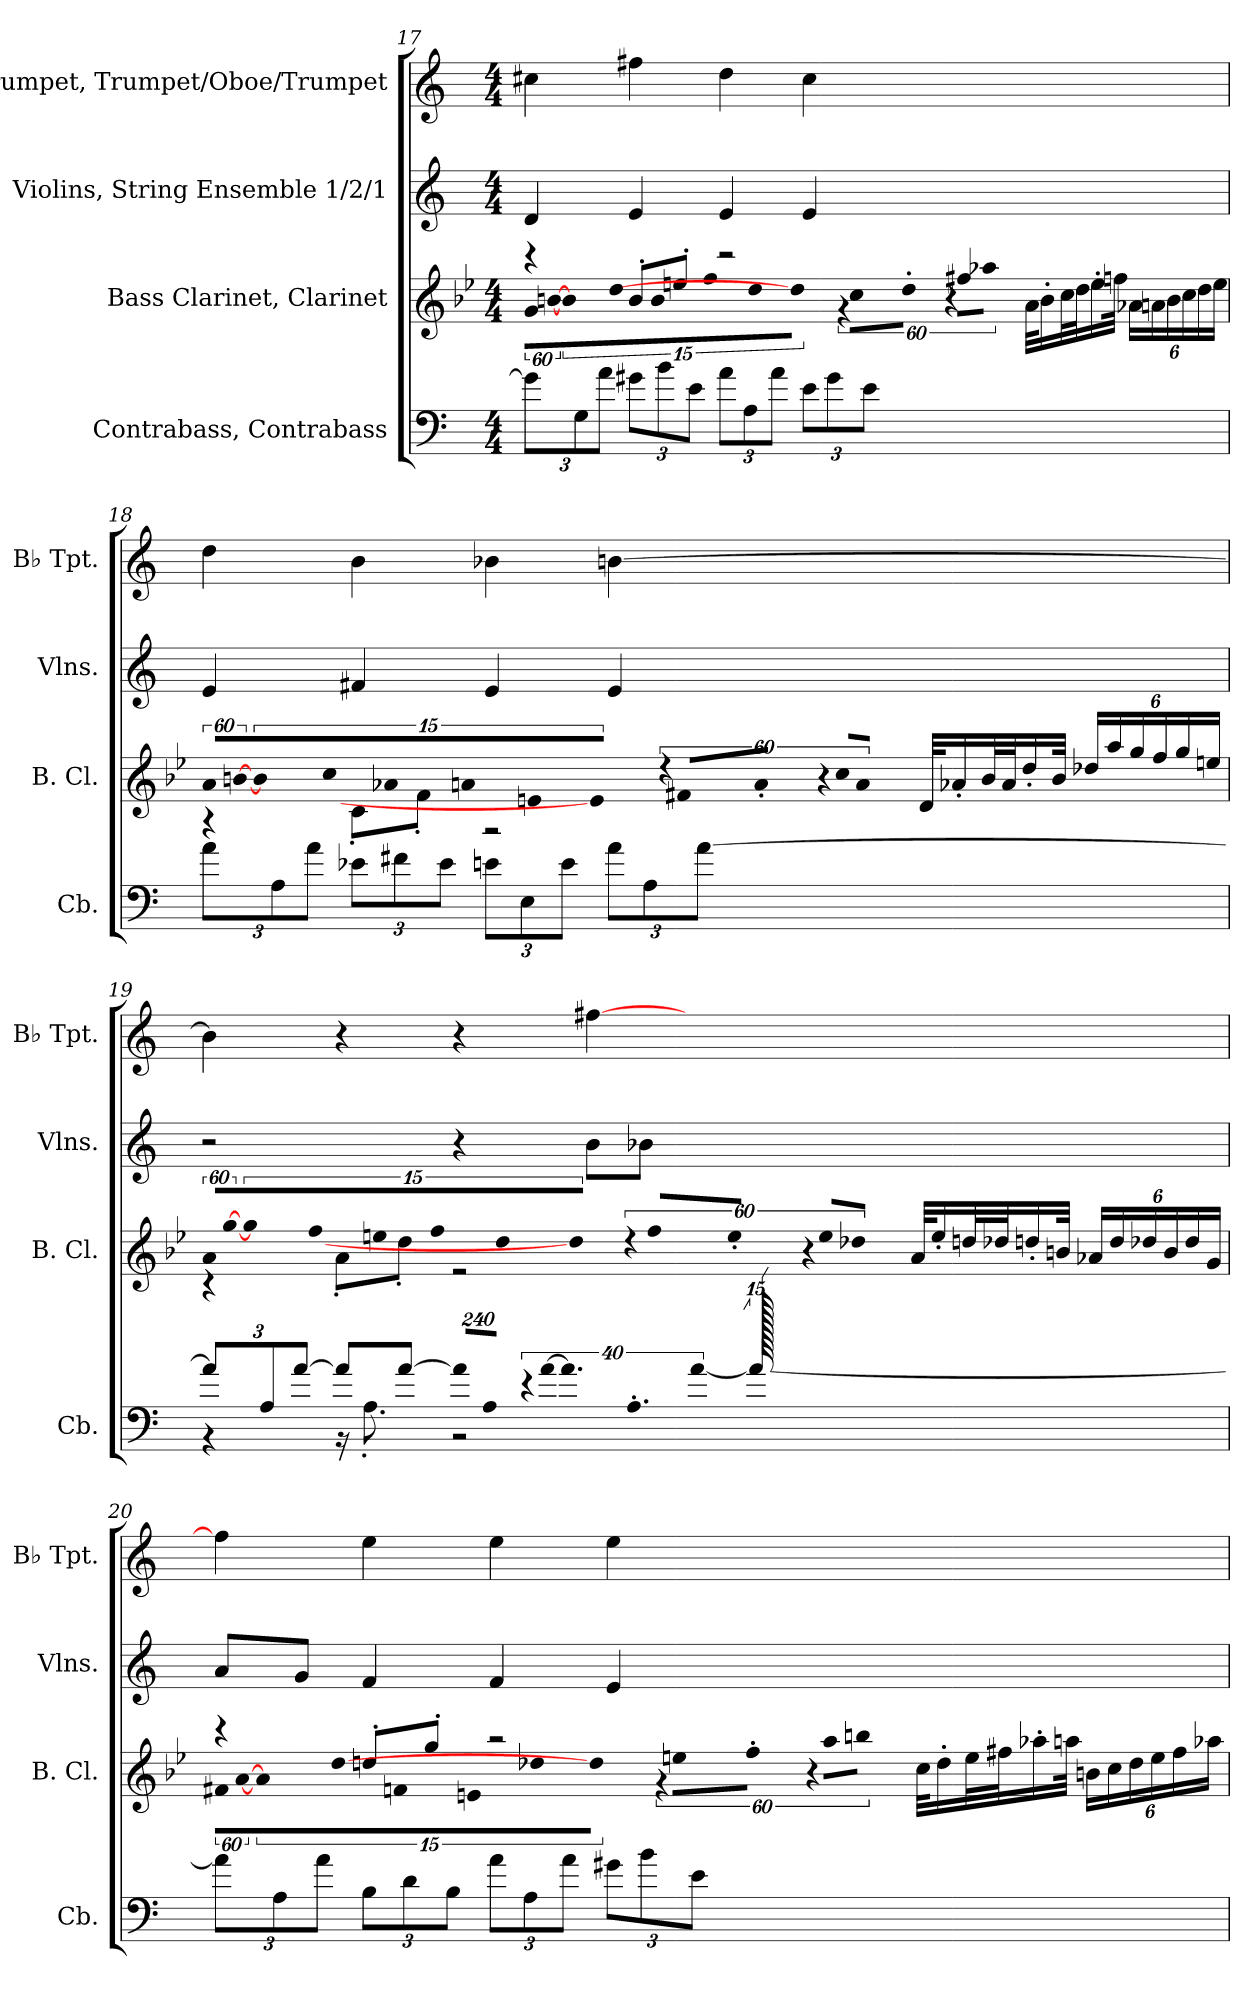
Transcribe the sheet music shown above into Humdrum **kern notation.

**kern	**kern	**kern	**kern
*part4	*part3	*part2	*part1
*staff4	*staff3	*staff2	*staff1
*I"Contrabass, Contrabass	*I"Bass Clarinet, Clarinet	*I"Violins, String Ensemble 1/2/1	*I"B♭ Trumpet, Trumpet/Oboe/Trumpet
*I'Cb.	*I'B. Cl.	*I'Vlns.	*I'B♭ Tpt.
!!LO:LB:g=z
*clefF4	*clefG2	*clefG2	*clefG2
*ITrd7c12	*ITrd8c14	*	*ITrd1c2
*k[]	*k[b-e-]	*k[]	*k[b-e-]
*M4/4	*M4/4	*M4/4	*M4/4
*Xbrackettup	*	*	*
=17	=17	=17	=17
*	*^	*	*
!	!	!LO:N:vis=32	!	!
12G\L]	4r	1920%53G\LLL	4d/	4bn\
!	!	!LO:N:vis=32	!	!
.	.	[1920%53Bn\	.	.
.	.	1920ryy	.	.
!	!	!LO:N:vis=32	!	!
.	.	1920%53B\]	.	.
!	!	!LO:N:vis=32	!	!
12GG\	.	1920%53d\J	.	.
!	!	!LO:N:vis=16	!	!
.	.	1920%107B\	.	.
!	!	!LO:N:vis=32	!	!
12A\J	.	1920%53f\L	.	.
!	!	!LO:N:vis=32	!	!
.	.	[1920%53d\	.	.
.	.	1920ryy	.	.
!	!	!LO:N:vis=32	!	!
.	.	1920%53d\JJJ]	.	.
!	!	!LO:N:vis=32	!	!
12G#X\L	8B'/L	1920%53r	4e/	4een\
!	!	!LO:N:vis=16	!	!
.	.	1920%107c\LL	.	.
!	!	!LO:N:vis=16	!	!
12B\	.	1920%107d'\JJ	.	.
.	8en'/J	.	.	.
!	!	!LO:N:vis=32	!	!
.	.	1920%53r	.	.
!	!	!LO:N:vis=32	!	!
12E\J	.	1920%53f#X\KLL	.	.
!	!	!LO:N:vis=16	!	!
.	.	1920%107a-X\JJ	.	.
12A\L	2r	32A\KLL	4e/	4cc\
.	.	16B'\	.	.
12AA\	.	.	.	.
.	.	32c\L	.	.
.	.	32d\J	.	.
.	.	16e'\	.	.
12A\J	.	.	.	.
.	.	32fn\JJk	.	.
*	*	*Xbrackettup	*	*
12E\L	.	24A-X\LL	4e/	4b\
.	.	24An\	.	.
12G#\	.	24B\	.	.
.	.	24c\	.	.
12E\J	.	24d\	.	.
.	.	24e\JJ	.	.
!!LO:LB:g=z
=18	=18	=18	=18	=18
*	*brackettup	*	*	*
!	!LO:N:vis=32	!	!	!
12A\L	1920%53A/LLL	4r	4e/	4cc\
!	!LO:N:vis=32	!	!	!
.	[1920%53Bn/	.	.	.
.	1920ryy	.	.	.
!	!LO:N:vis=32	!	!	!
.	1920%53B/]	.	.	.
!	!LO:N:vis=32	!	!	!
12AA\	1920%53c/J	.	.	.
!	!LO:N:vis=16	!	!	!
.	1920%107A-X/	.	.	.
!	!LO:N:vis=32	!	!	!
12A\J	1920%53An/L	.	.	.
!	!LO:N:vis=32	!	!	!
.	[1920%53En/	.	.	.
.	1920ryy	.	.	.
!	!LO:N:vis=32	!	!	!
.	1920%53E/JJJ]	.	.	.
!	!LO:N:vis=32	!	!	!
12E-X\L	1920%53r	8C'\L	4f#X/	4a\
!	!LO:N:vis=16	!	!	!
.	1920%107F#X/LL	.	.	.
!	!LO:N:vis=16	!	!	!
12F#X\	1920%107A'/JJ	.	.	.
.	.	8F#'\J	.	.
!	!LO:N:vis=32	!	!	!
.	1920%53r	.	.	.
!	!LO:N:vis=32	!	!	!
12E-\J	1920%53c/KLL	.	.	.
!	!LO:N:vis=16	!	!	!
.	1920%107A/JJ	.	.	.
12En\L	32D/KLL	2r	4e/	4a-X\
.	16A-X'/	.	.	.
12EE\	.	.	.	.
.	32B/L	.	.	.
.	32A-/J	.	.	.
.	16d'/	.	.	.
12E\J	.	.	.	.
.	32B/JJk	.	.	.
*	*Xbrackettup	*	*	*
12A\L	24d-X/LL	.	4e/	[4an\
.	24a/	.	.	.
12AA\	24g/	.	.	.
.	24f/	.	.	.
[12A\J	24g/	.	.	.
.	24en/JJ	.	.	.
!!LO:PB:g=z
=19	=19	=19	=19	=19
*^	*	*	*	*
*	*	*brackettup	*	*	*
!	!	!LO:N:vis=32	!	!	!
12A/L]	4r	1920%53A/LLL	4r	2r	4a\]
!	!	!LO:N:vis=32	!	!	!
.	.	[1920%53g/	.	.	.
.	.	1920ryy	.	.	.
!	!	!LO:N:vis=32	!	!	!
.	.	1920%53g/]	.	.	.
!	!	!LO:N:vis=32	!	!	!
12AA/	.	1920%53f/J	.	.	.
!	!	!LO:N:vis=16	!	!	!
.	.	1920%107en/	.	.	.
!	!	!LO:N:vis=32	!	!	!
[12A/J	.	1920%53f/L	.	.	.
!	!	!LO:N:vis=32	!	!	!
.	.	[1920%53d/	.	.	.
.	.	1920ryy	.	.	.
!	!	!LO:N:vis=32	!	!	!
.	.	1920%53d/JJJ]	.	.	.
!	!	!LO:N:vis=32	!	!	!
8A/L]	16r	1920%53r	8A'\L	.	4r
!	!	!LO:N:vis=16	!	!	!
.	.	1920%107f/LL	.	.	.
.	8.AA'\	.	.	.	.
!	!	!LO:N:vis=16	!	!	!
.	.	1920%107e'/JJ	.	.	.
[8A/J	.	.	8d'\J	.	.
!	!	!LO:N:vis=32	!	!	!
.	.	1920%53r	.	.	.
!	!	!LO:N:vis=32	!	!	!
.	.	1920%53e/KLL	.	.	.
!	!	!LO:N:vis=16	!	!	!
.	.	1920%107d-X/JJ	.	.	.
*brackettup	*	*	*	*	*
!LO:N:vis=16	!	!	!	!	!
1920%137A/LL]	2r	32A/KLL	2r	4r	4r
.	.	16e'/	.	.	.
!LO:N:vis=16	!	!	!	!	!
1920%137AA/JJ	.	.	.	.	.
.	.	32dn/L	.	.	.
.	.	32d-X/J	.	.	.
!LO:N:vis=32	!	!	!	!	!
640%23r	.	.	.	.	.
.	.	16dn'/	.	.	.
!LO:N:vis=32	!	!	!	!	!
[640%23A/KLL	.	.	.	.	.
!LO:N:vis=16.	!	!	!	!	!
960%103A/]	.	.	.	.	.
.	.	32Bn/JJk	.	.	.
*	*	*Xbrackettup	*	*	*
.	.	24A-X/LL	.	8b\L	[4een\
.	.	24d/	.	.	.
!LO:N:vis=16.	!	!	!	!	!
960%103AA'/	.	.	.	.	.
.	.	24d-X/	.	.	.
.	.	24B/	.	8b-X\J	.
.	.	24d-/	.	.	.
[240%17A/J	.	.	.	.	.
.	.	24G/JJ	.	.	.
1920A/_	1920ryy	1920ryy	1920ryy	1920ryy	1920ryy
*v	*v	*	*	*	*
!!LO:LB:g=z
=20	=20	=20	=20	=20
*Xbrackettup	*	*brackettup	*	*
*^	*	*	*	*
!	!	!	!LO:N:vis=32	!	!
*v	*v	*	*	*	*
12A\L]	4r	1920%53F#X\LLL	8a/L	4ee\]
!	!	!LO:N:vis=32	!	!
.	.	[1920%53A\	.	.
.	.	1920ryy	.	.
!	!	!LO:N:vis=32	!	!
.	.	1920%53A\]	.	.
!	!	!LO:N:vis=32	!	!
12AA\	.	1920%53d\J	.	.
!	!	!LO:N:vis=16	!	!
.	.	1920%107Fn\	.	.
.	.	.	8g/J	.
!	!	!LO:N:vis=32	!	!
12A\J	.	1920%53En\L	.	.
!	!	!LO:N:vis=32	!	!
.	.	[1920%53d-X\	.	.
.	.	1920ryy	.	.
!	!	!LO:N:vis=32	!	!
.	.	1920%53d-\JJJ]	.	.
!	!	!LO:N:vis=32	!	!
12BB\L	8dn'/L	1920%53r	4f/	4dd\
!	!	!LO:N:vis=16	!	!
.	.	1920%107en\LL	.	.
!	!	!LO:N:vis=16	!	!
12D\	.	1920%107f'\JJ	.	.
.	8g'/J	.	.	.
!	!	!LO:N:vis=32	!	!
.	.	1920%53r	.	.
!	!	!LO:N:vis=32	!	!
12BB\J	.	1920%53a\KLL	.	.
!	!	!LO:N:vis=16	!	!
.	.	1920%107bn\JJ	.	.
12A\L	2r	32c\KLL	4f/	4dd\
.	.	16d'\	.	.
12AA\	.	.	.	.
.	.	32e\L	.	.
.	.	32f#X\J	.	.
.	.	16a-X'\	.	.
12A\J	.	.	.	.
.	.	32an\JJk	.	.
*	*	*Xbrackettup	*	*
12G#X\L	.	24Bn\LL	4e/	4dd\
.	.	24c\	.	.
12B\	.	24d\	.	.
.	.	24e\	.	.
12E\J	.	24f#\	.	.
.	.	24a-X\JJ	.	.
*	*v	*v	*	*
=	=	=	=
*-	*-	*-	*-
